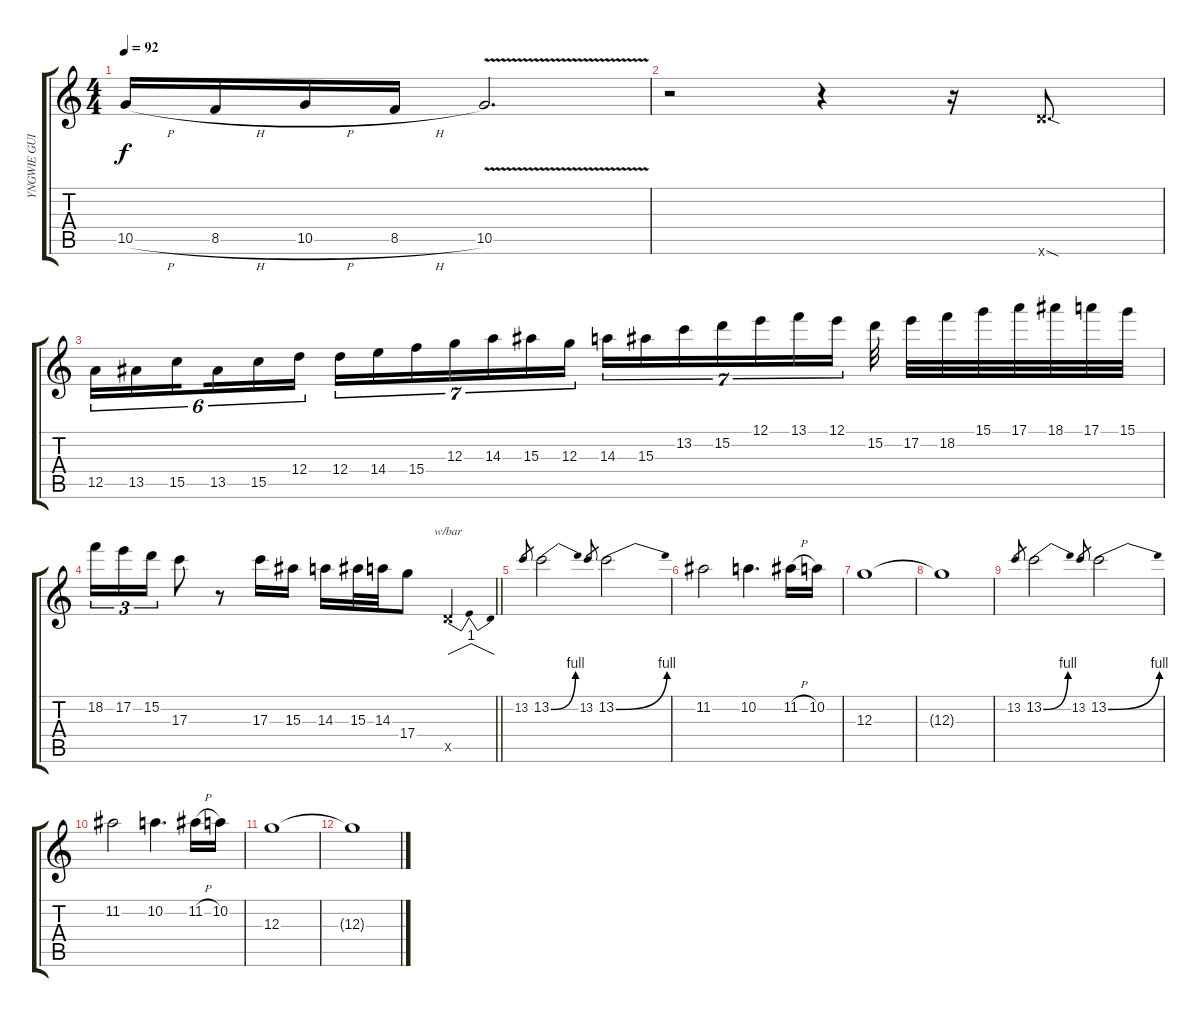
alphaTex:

\track ("YNGWIE GUITAR 2" "YNGWIE GUI") {instrument overdrivenguitar}
\staff {score tabs}
\tuning (E4 B3 G3 D3 A2 E2) {hide}
\ts (4 4)
\tempo 92
\clef g2
\ks c
10.5{h}.16{dy f} 8.5{h}.16 10.5{h}.16 8.5{h}.16 10.5{v}.2{d} |
r.2 r.4 r.16 10.6{sod x}.8{d} |
12.5.16{tu (6 4)} 13.5.16{tu (6 4)} 15.5.16{tu (6 4) beam splitsecondary} 13.5.16{tu (6 4)} 15.5.16{tu (6 4)} 12.4.16{tu (6 4)} 12.4.16{tu (7 4)} 14.4.16{tu (7 4)} 15.4.16{tu (7 4)} 12.3.16{tu (7 4)} 14.3.16{tu (7 4)} 15.3.16{tu (7 4)} 12.3.16{tu (7 4)} 14.3.16{tu (7 4)} 15.3.16{tu (7 4)} 13.2.16{tu (7 4)} 15.2.16{tu (7 4)} 12.1.16{tu (7 4)} 13.1.16{tu (7 4)} 12.1.16{tu (7 4)} 15.2.32 17.2.32 18.2.32 15.1.32 17.1.32 18.1.32 17.1.32 15.1.32 |
\barLineRight lightlight
18.2.16{tu (3 2)} 17.2.16{tu (3 2)} 15.2.16{tu (3 2)} 17.3.8 r.8 17.3.16 15.3.16 14.3.16 15.3.32 14.3.32 17.4.8 5.5{x}.4{tbe (dip default 0 0 30 4 60 0)} |
13.2.8{gr} 13.2{be (bend 0 0 60 4)}.2 13.2.8{gr} 13.2{be (bend 0 0 60 4)}.2 |
11.2.2 10.2.4{d} 11.2{h}.16 10.2.16 |
12.3.1 |
12.3{t}.1 |
13.2.8{gr} 13.2{be (bend 0 0 60 4)}.2 13.2.8{gr} 13.2{be (bend 0 0 60 4)}.2 |
11.2.2 10.2.4{d} 11.2{h}.16 10.2.16 |
12.3.1 |
12.3{t}.1
